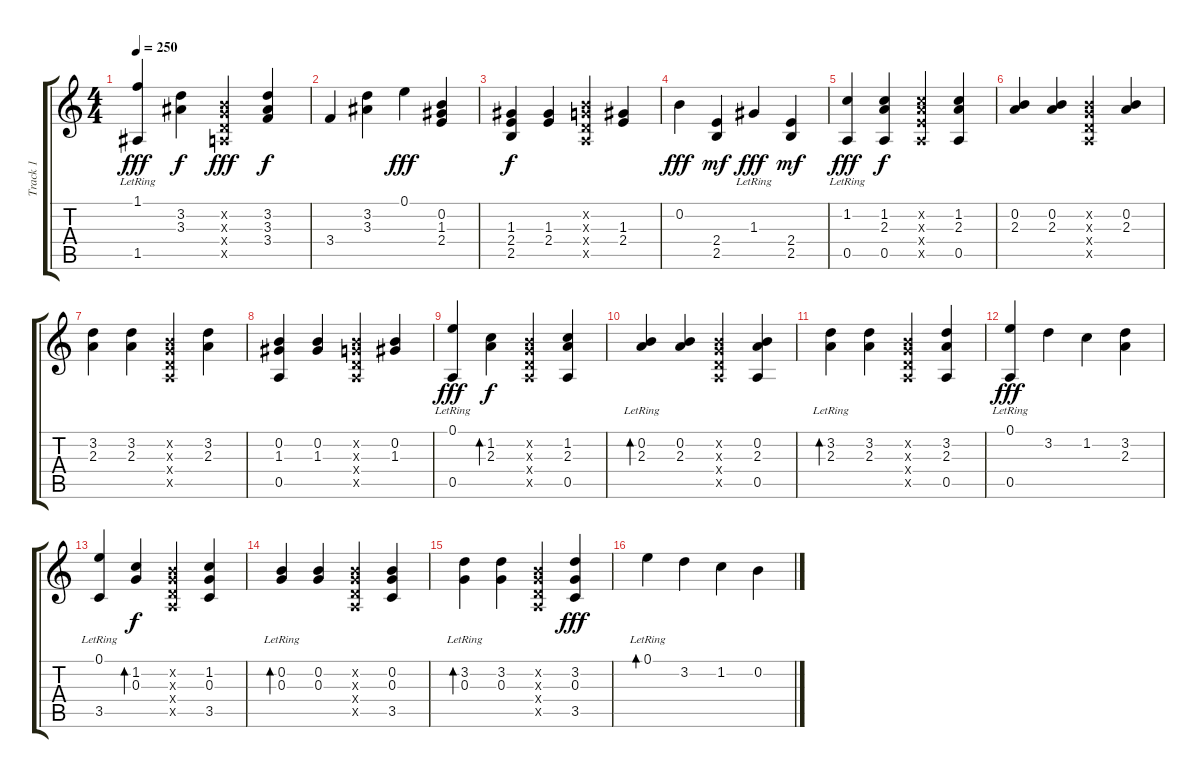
\track ("Track 1" "Track 1") {instrument acousticguitarsteel}
\staff {score tabs}
\tuning (E4 B3 G3 D3 A2 E2) {hide}
\ts (4 4)
\tempo 250
\clef g2
\ks c
(1.1{lr} 1.5{lr}).4{dy fff} (3.2 3.3).4{dy f} (0.2{x} 0.3{x} 0.4{x} 0.5{x}).4{dy fff} (3.2 3.3 3.4).4{dy f} |
3.4.4 (3.2 3.3).4 0.1.4{dy fff} (0.2 1.3 2.4).4 |
(1.3 2.4 2.5).4{dy f} (1.3 2.4).4 (0.2{x} 0.3{x} 0.4{x} 0.5{x}).4 (1.3 2.4).4 |
0.2.4{dy fff} (2.4 2.5).4{dy mf} 1.3{lr}.4{dy fff} (2.4 2.5).4{dy mf} |
(1.2{lr} 0.5{lr}).4{dy fff volume 16} (1.2 2.3 0.5).4{dy f} (1.2{x} 2.3{x} 2.4{x} 0.5{x}).4 (1.2 2.3 0.5).4 |
(0.2 2.3).4 (0.2 2.3).4 (0.2{x} 0.3{x} 0.4{x} 0.5{x}).4 (0.2 2.3).4 |
(3.2 2.3).4 (3.2 2.3).4 (0.2{x} 0.3{x} 0.4{x} 0.5{x}).4 (3.2 2.3).4 |
(0.2 1.3 0.5).4 (0.2 1.3).4 (0.2{x} 0.3{x} 0.4{x} 0.5{x}).4 (0.2 1.3).4 |
(0.1{lr} 0.5).4{dy fff} (1.2 2.3).4{bd 60 dy f} (0.2{x} 0.3{x} 0.4{x} 0.5{x}).4 (1.2 2.3 0.5).4 |
(0.2{lr} 2.3).4{bd 60} (0.2 2.3).4 (0.2{x} 0.3{x} 0.4{x} 0.5{x}).4 (0.2 2.3 0.5).4 |
(3.2{lr} 2.3).4{bd 60} (3.2 2.3).4 (0.2{x} 0.3{x} 0.4{x} 0.5{x}).4 (3.2 2.3 0.5).4 |
(0.1{lr} 0.5{lr}).4{dy fff} 3.2.4 1.2.4 (3.2 2.3).4 |
(0.1{lr} 3.5).4 (1.2 0.3).4{bd 60 dy f} (0.2{x} 0.3{x} 0.4{x} 0.5{x}).4 (1.2 0.3 3.5).4 |
(0.2{lr} 0.3).4{bd 60} (0.2 0.3).4 (0.2{x} 0.3{x} 0.4{x} 0.5{x}).4 (0.2 0.3 3.5).4 |
(3.2{lr} 0.3).4{bd 60} (3.2 0.3).4 (0.2{x} 0.3{x} 0.4{x} 0.5{x}).4 (3.2 0.3 3.5).4{dy fff} |
0.1{lr}.4{bd 60} 3.2.4 1.2.4 0.2.4
